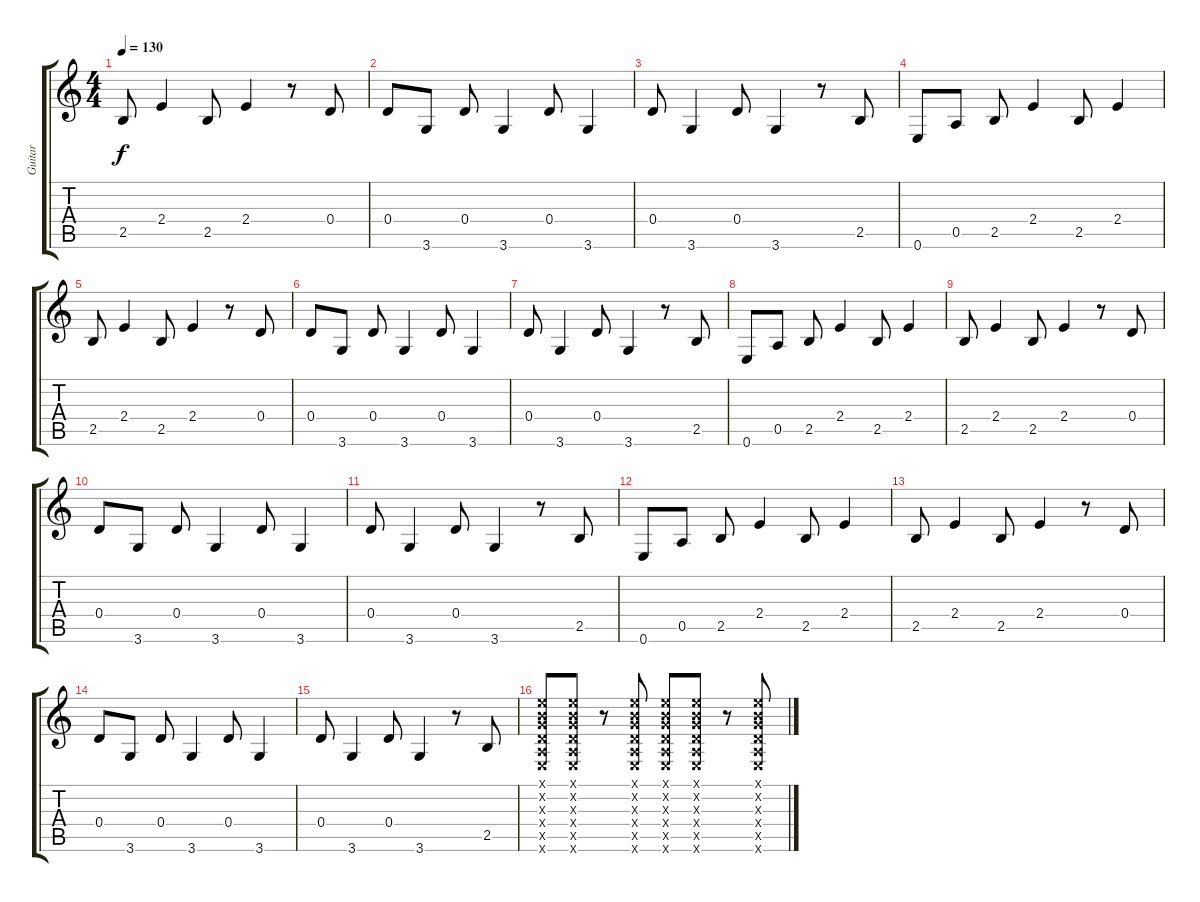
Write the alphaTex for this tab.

\track ("Guitar" "Guitar") {instrument electricguitarclean}
\staff {score tabs}
\tuning (E4 B3 G3 D3 A2 E2) {hide}
\ts (4 4)
\tempo 130
\clef g2
\ks c
2.5.8{dy f} 2.4.4 2.5.8 2.4.4 r.8 0.4.8 |
0.4.8 3.6.8 0.4.8 3.6.4 0.4.8 3.6.4 |
0.4.8 3.6.4 0.4.8 3.6.4 r.8 2.5.8 |
0.6.8 0.5.8 2.5.8 2.4.4 2.5.8 2.4.4 |
2.5.8 2.4.4 2.5.8 2.4.4 r.8 0.4.8 |
0.4.8 3.6.8 0.4.8 3.6.4 0.4.8 3.6.4 |
0.4.8 3.6.4 0.4.8 3.6.4 r.8 2.5.8 |
0.6.8 0.5.8 2.5.8 2.4.4 2.5.8 2.4.4 |
2.5.8 2.4.4 2.5.8 2.4.4 r.8 0.4.8 |
0.4.8 3.6.8 0.4.8 3.6.4 0.4.8 3.6.4 |
0.4.8 3.6.4 0.4.8 3.6.4 r.8 2.5.8 |
0.6.8 0.5.8 2.5.8 2.4.4 2.5.8 2.4.4 |
2.5.8 2.4.4 2.5.8 2.4.4 r.8 0.4.8 |
0.4.8 3.6.8 0.4.8 3.6.4 0.4.8 3.6.4 |
0.4.8 3.6.4 0.4.8 3.6.4 r.8 2.5.8 |
(0.1{x} 0.2{x} 0.3{x} 0.4{x} 0.5{x} 0.6{x}).8{instrument distortionguitar} (0.1{x} 0.2{x} 0.3{x} 0.4{x} 0.5{x} 0.6{x}).8 r.8 (0.1{x} 0.2{x} 0.3{x} 0.4{x} 0.5{x} 0.6{x}).8 (0.1{x} 0.2{x} 0.3{x} 0.4{x} 0.5{x} 0.6{x}).8 (0.1{x} 0.2{x} 0.3{x} 0.4{x} 0.5{x} 0.6{x}).8 r.8 (0.1{x} 0.2{x} 0.3{x} 0.4{x} 0.5{x} 0.6{x}).8
